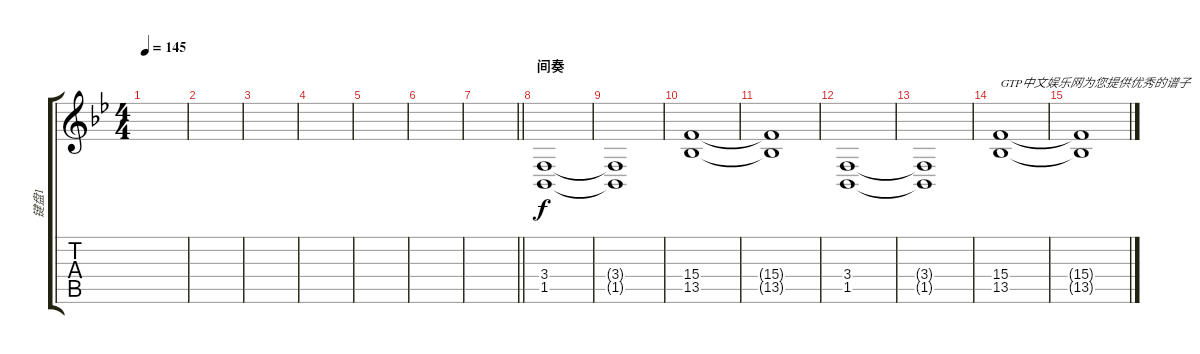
\track ("键盘1" "键盘1") {instrument churchorgan}
\staff {score tabs}
\tuning (E4 B3 G3 D3 A2 E2) {hide}
\ts (4 4)
\tempo 145
\clef g2
\ks bb
|
|
|
|
|
|
\barLineRight lightlight
|
\section ("" "间奏")
(3.4 1.5).1{volume 6 instrument churchorgan} |
(3.4{t} 1.5{t}).1 |
(15.4 13.5).1 |
(15.4{t} 13.5{t}).1 |
(3.4 1.5).1{volume 6 instrument churchorgan} |
(3.4{t} 1.5{t}).1 |
(15.4 13.5).1{txt "GTP中文娱乐网为您提供优秀的谱子"} |
(15.4{t} 13.5{t}).1
